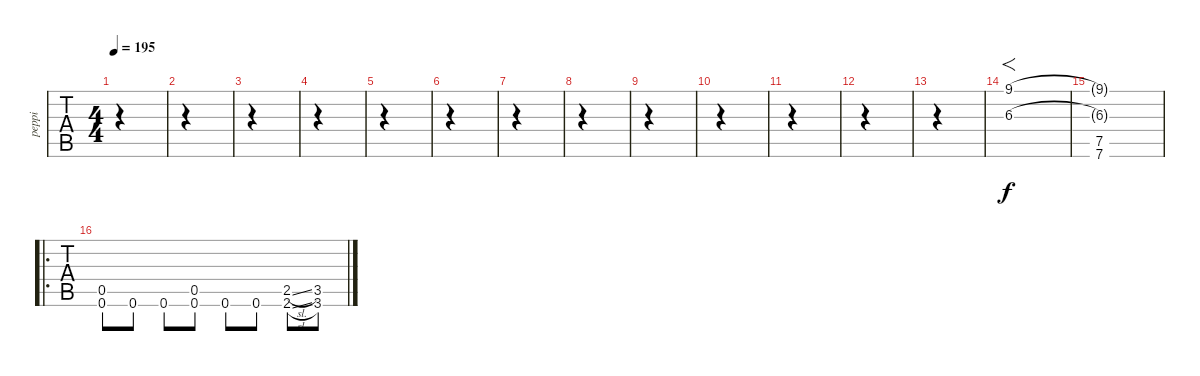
\track ("peppi" "peppi") {instrument distortionguitar}
\staff {tabs}
\tuning (D4 A3 F3 C3 G2 C2) {hide}
\ts (4 4)
\tempo 195
\clef g2
\ks c
|
|
|
|
|
|
|
|
|
|
|
|
|
(9.1 6.3).1{f} |
(9.1{t} 6.3{t} 7.5 7.6).1 |
\ro
(0.5 0.6).8 0.6.8 0.6.8 (0.5 0.6).8 0.6.8 0.6.8 (2.5{sl} 2.6{sl}).8 (3.5 3.6).8
